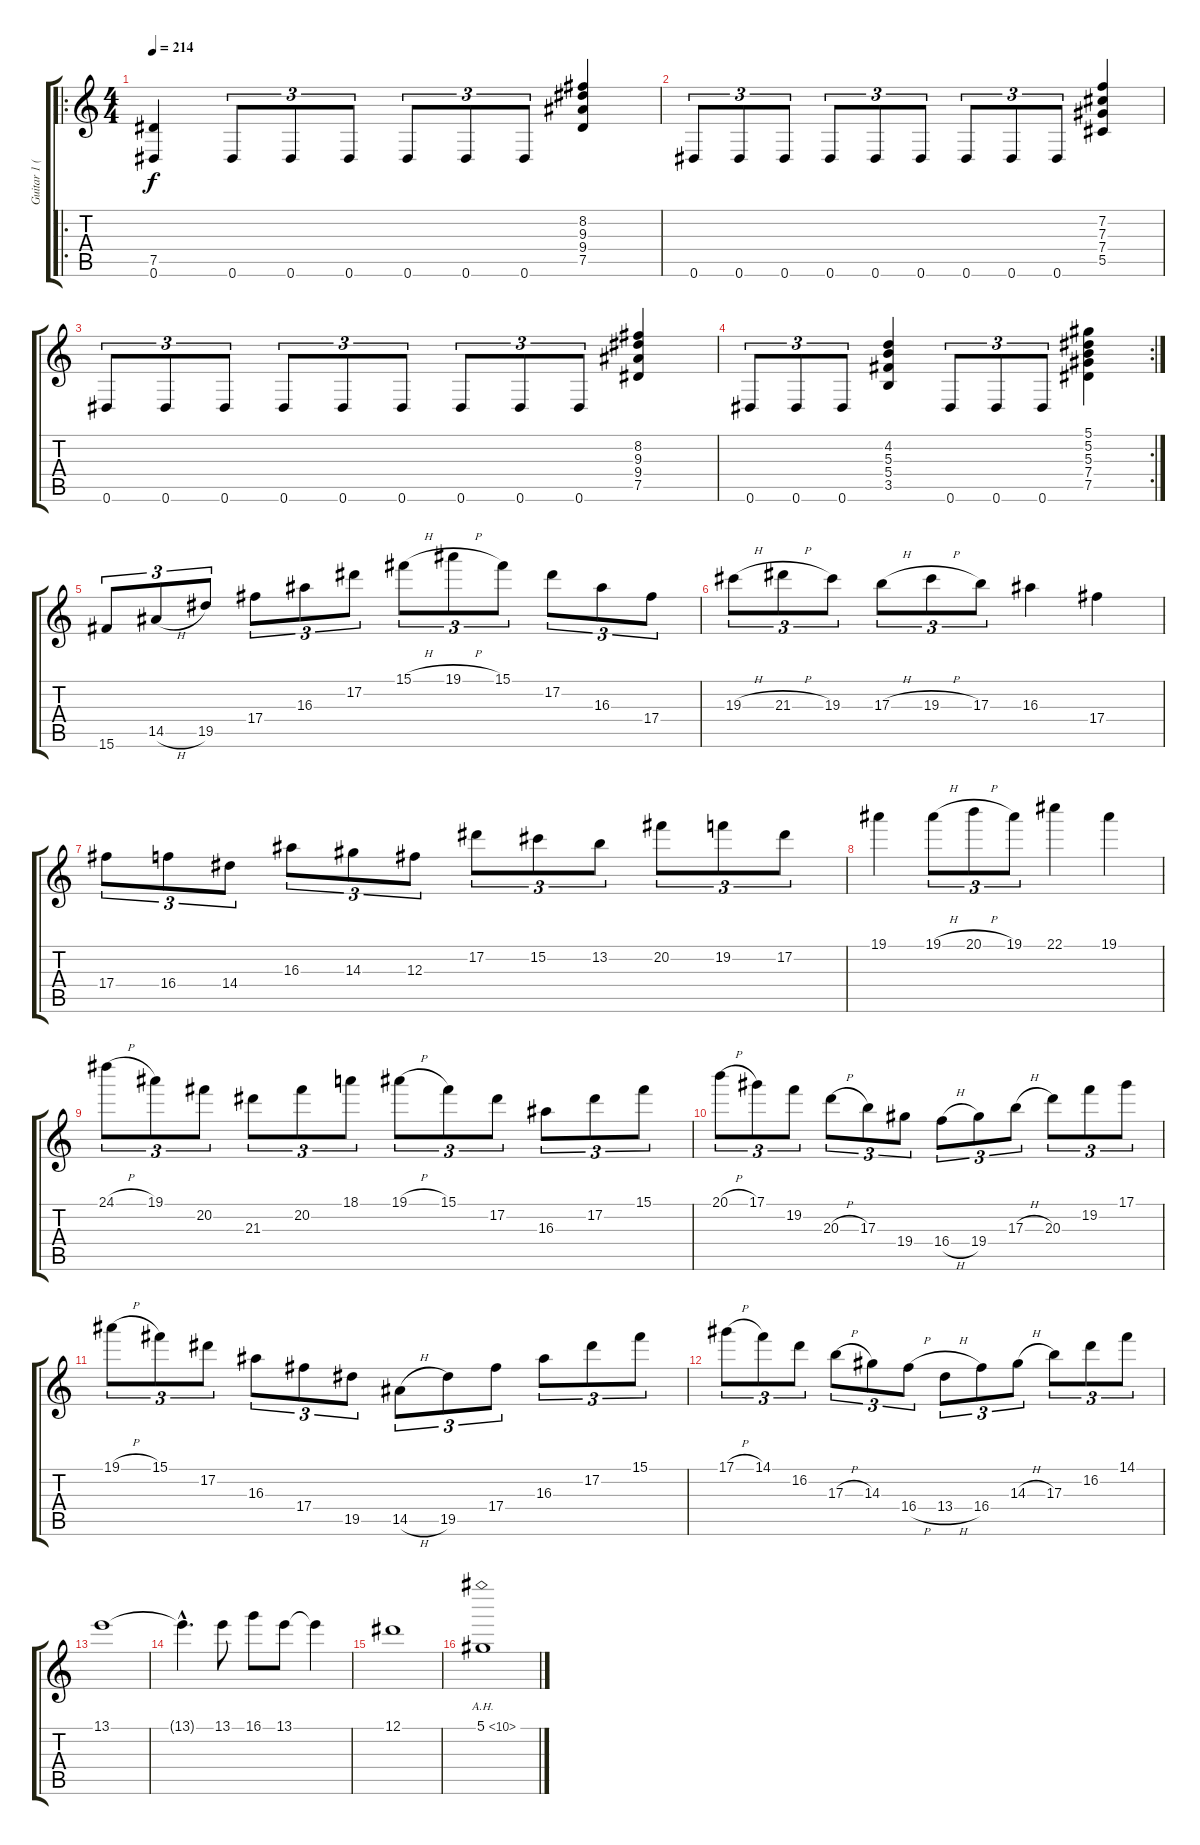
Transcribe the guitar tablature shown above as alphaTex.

\track ("Guitar 1 (Alexi)" "Guitar 1 (") {instrument distortionguitar}
\staff {score tabs}
\tuning (Eb4 Bb3 Gb3 Db3 Ab2 Eb2) {hide}
\ro
\ts (4 4)
\tempo 214
\clef g2
\ks c
(7.5 0.6).4{dy f} 0.6.8{tu (3 2)} 0.6.8{tu (3 2)} 0.6.8{tu (3 2)} 0.6.8{tu (3 2)} 0.6.8{tu (3 2)} 0.6.8{tu (3 2)} (8.2 9.3 9.4 7.5).4 |
0.6.8{tu (3 2)} 0.6.8{tu (3 2)} 0.6.8{tu (3 2)} 0.6.8{tu (3 2)} 0.6.8{tu (3 2)} 0.6.8{tu (3 2)} 0.6.8{tu (3 2)} 0.6.8{tu (3 2)} 0.6.8{tu (3 2)} (7.2 7.3 7.4 5.5).4 |
0.6.8{tu (3 2)} 0.6.8{tu (3 2)} 0.6.8{tu (3 2)} 0.6.8{tu (3 2)} 0.6.8{tu (3 2)} 0.6.8{tu (3 2)} 0.6.8{tu (3 2)} 0.6.8{tu (3 2)} 0.6.8{tu (3 2)} (8.2 9.3 9.4 7.5).4 |
\rc 2
0.6.8{tu (3 2)} 0.6.8{tu (3 2)} 0.6.8{tu (3 2)} (4.2 5.3 5.4 3.5).4 0.6.8{tu (3 2)} 0.6.8{tu (3 2)} 0.6.8{tu (3 2)} (5.1 5.2 5.3 7.4 7.5).4 |
15.6.8{tu (3 2)} 14.5{h}.8{tu (3 2)} 19.5.8{tu (3 2)} 17.4.8{tu (3 2)} 16.3.8{tu (3 2)} 17.2.8{tu (3 2)} 15.1{h}.8{tu (3 2)} 19.1{h}.8{tu (3 2)} 15.1.8{tu (3 2)} 17.2.8{tu (3 2)} 16.3.8{tu (3 2)} 17.4.8{tu (3 2)} |
19.3{h}.8{tu (3 2)} 21.3{h}.8{tu (3 2)} 19.3.8{tu (3 2)} 17.3{h}.8{tu (3 2)} 19.3{h}.8{tu (3 2)} 17.3.8{tu (3 2)} 16.3.4 17.4.4 |
17.4.8{tu (3 2)} 16.4.8{tu (3 2)} 14.4.8{tu (3 2)} 16.3.8{tu (3 2)} 14.3.8{tu (3 2)} 12.3.8{tu (3 2)} 17.2.8{tu (3 2)} 15.2.8{tu (3 2)} 13.2.8{tu (3 2)} 20.2.8{tu (3 2)} 19.2.8{tu (3 2)} 17.2.8{tu (3 2)} |
19.1.4 19.1{h}.8{tu (3 2)} 20.1{h}.8{tu (3 2)} 19.1.8{tu (3 2)} 22.1.4 19.1.4 |
24.1{h}.8{tu (3 2)} 19.1.8{tu (3 2)} 20.2.8{tu (3 2)} 21.3.8{tu (3 2)} 20.2.8{tu (3 2)} 18.1.8{tu (3 2)} 19.1{h}.8{tu (3 2)} 15.1.8{tu (3 2)} 17.2.8{tu (3 2)} 16.3.8{tu (3 2)} 17.2.8{tu (3 2)} 15.1.8{tu (3 2)} |
20.1{h}.8{tu (3 2)} 17.1.8{tu (3 2)} 19.2.8{tu (3 2)} 20.3{h}.8{tu (3 2)} 17.3.8{tu (3 2)} 19.4.8{tu (3 2)} 16.4{h}.8{tu (3 2)} 19.4.8{tu (3 2)} 17.3{h}.8{tu (3 2)} 20.3.8{tu (3 2)} 19.2.8{tu (3 2)} 17.1.8{tu (3 2)} |
19.1{h}.8{tu (3 2)} 15.1.8{tu (3 2)} 17.2.8{tu (3 2)} 16.3.8{tu (3 2)} 17.4.8{tu (3 2)} 19.5.8{tu (3 2)} 14.5{h}.8{tu (3 2)} 19.5.8{tu (3 2)} 17.4.8{tu (3 2)} 16.3.8{tu (3 2)} 17.2.8{tu (3 2)} 15.1.8{tu (3 2)} |
17.1{h}.8{tu (3 2)} 14.1.8{tu (3 2)} 16.2.8{tu (3 2)} 17.3{h}.8{tu (3 2)} 14.3.8{tu (3 2)} 16.4{h}.8{tu (3 2)} 13.4{h}.8{tu (3 2)} 16.4.8{tu (3 2)} 14.3{h}.8{tu (3 2)} 17.3.8{tu (3 2)} 16.2.8{tu (3 2)} 14.1.8{tu (3 2)} |
13.1.1 |
13.1{hac t}.4{d} 13.1.8 16.1.8 13.1.8 13.1{t}.4 |
12.1.1 |
5.1{ah 5}.1
